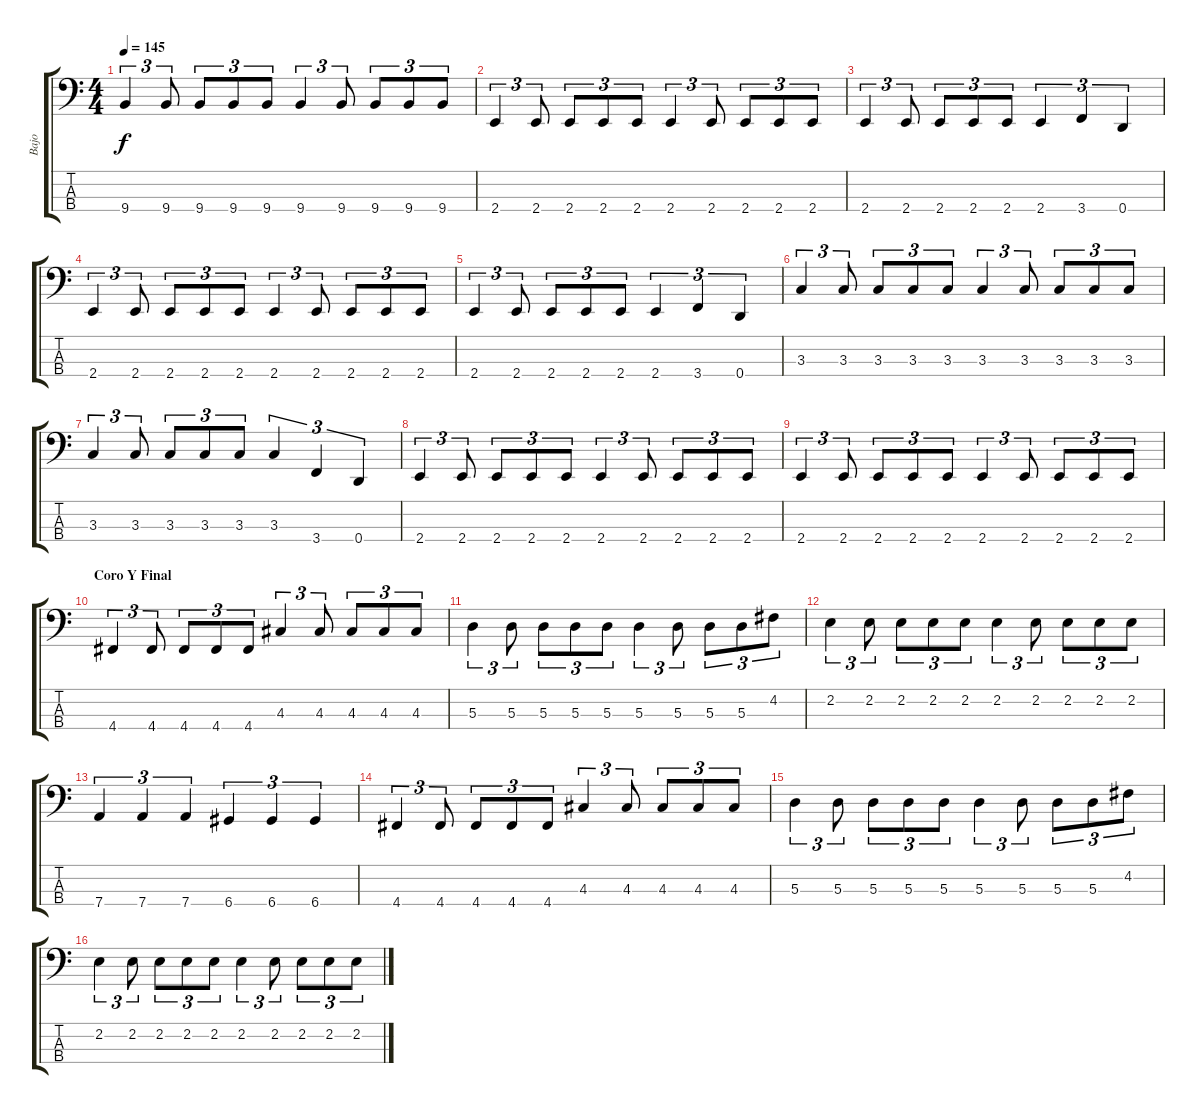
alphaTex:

\track ("Bajo" "Bajo") {instrument electricbassfinger}
\staff {score tabs}
\tuning (G2 D2 A1 D1) {hide}
\ts (4 4)
\tempo 145
\clef f4
\ks c
9.4.4{tu (3 2) dy f} 9.4.8{tu (3 2)} 9.4.8{tu (3 2)} 9.4.8{tu (3 2)} 9.4.8{tu (3 2)} 9.4.4{tu (3 2)} 9.4.8{tu (3 2)} 9.4.8{tu (3 2)} 9.4.8{tu (3 2)} 9.4.8{tu (3 2)} |
2.4.4{tu (3 2)} 2.4.8{tu (3 2)} 2.4.8{tu (3 2)} 2.4.8{tu (3 2)} 2.4.8{tu (3 2)} 2.4.4{tu (3 2)} 2.4.8{tu (3 2)} 2.4.8{tu (3 2)} 2.4.8{tu (3 2)} 2.4.8{tu (3 2)} |
2.4.4{tu (3 2)} 2.4.8{tu (3 2)} 2.4.8{tu (3 2)} 2.4.8{tu (3 2)} 2.4.8{tu (3 2)} 2.4.4{tu (3 2)} 3.4.4{tu (3 2)} 0.4.4{tu (3 2)} |
2.4.4{tu (3 2)} 2.4.8{tu (3 2)} 2.4.8{tu (3 2)} 2.4.8{tu (3 2)} 2.4.8{tu (3 2)} 2.4.4{tu (3 2)} 2.4.8{tu (3 2)} 2.4.8{tu (3 2)} 2.4.8{tu (3 2)} 2.4.8{tu (3 2)} |
2.4.4{tu (3 2)} 2.4.8{tu (3 2)} 2.4.8{tu (3 2)} 2.4.8{tu (3 2)} 2.4.8{tu (3 2)} 2.4.4{tu (3 2)} 3.4.4{tu (3 2)} 0.4.4{tu (3 2)} |
3.3.4{tu (3 2)} 3.3.8{tu (3 2)} 3.3.8{tu (3 2)} 3.3.8{tu (3 2)} 3.3.8{tu (3 2)} 3.3.4{tu (3 2)} 3.3.8{tu (3 2)} 3.3.8{tu (3 2)} 3.3.8{tu (3 2)} 3.3.8{tu (3 2)} |
3.3.4{tu (3 2)} 3.3.8{tu (3 2)} 3.3.8{tu (3 2)} 3.3.8{tu (3 2)} 3.3.8{tu (3 2)} 3.3.4{tu (3 2)} 3.4.4{tu (3 2)} 0.4.4{tu (3 2)} |
2.4.4{tu (3 2)} 2.4.8{tu (3 2)} 2.4.8{tu (3 2)} 2.4.8{tu (3 2)} 2.4.8{tu (3 2)} 2.4.4{tu (3 2)} 2.4.8{tu (3 2)} 2.4.8{tu (3 2)} 2.4.8{tu (3 2)} 2.4.8{tu (3 2)} |
2.4.4{tu (3 2)} 2.4.8{tu (3 2)} 2.4.8{tu (3 2)} 2.4.8{tu (3 2)} 2.4.8{tu (3 2)} 2.4.4{tu (3 2)} 2.4.8{tu (3 2)} 2.4.8{tu (3 2)} 2.4.8{tu (3 2)} 2.4.8{tu (3 2)} |
\section ("" "Coro Y Final")
4.4.4{tu (3 2)} 4.4.8{tu (3 2)} 4.4.8{tu (3 2)} 4.4.8{tu (3 2)} 4.4.8{tu (3 2)} 4.3.4{tu (3 2)} 4.3.8{tu (3 2)} 4.3.8{tu (3 2)} 4.3.8{tu (3 2)} 4.3.8{tu (3 2)} |
5.3.4{tu (3 2)} 5.3.8{tu (3 2)} 5.3.8{tu (3 2)} 5.3.8{tu (3 2)} 5.3.8{tu (3 2)} 5.3.4{tu (3 2)} 5.3.8{tu (3 2)} 5.3.8{tu (3 2)} 5.3.8{tu (3 2)} 4.2.8{tu (3 2)} |
2.2.4{tu (3 2)} 2.2.8{tu (3 2)} 2.2.8{tu (3 2)} 2.2.8{tu (3 2)} 2.2.8{tu (3 2)} 2.2.4{tu (3 2)} 2.2.8{tu (3 2)} 2.2.8{tu (3 2)} 2.2.8{tu (3 2)} 2.2.8{tu (3 2)} |
7.4.4{tu (3 2)} 7.4.4{tu (3 2)} 7.4.4{tu (3 2)} 6.4.4{tu (3 2)} 6.4.4{tu (3 2)} 6.4.4{tu (3 2)} |
4.4.4{tu (3 2)} 4.4.8{tu (3 2)} 4.4.8{tu (3 2)} 4.4.8{tu (3 2)} 4.4.8{tu (3 2)} 4.3.4{tu (3 2)} 4.3.8{tu (3 2)} 4.3.8{tu (3 2)} 4.3.8{tu (3 2)} 4.3.8{tu (3 2)} |
5.3.4{tu (3 2)} 5.3.8{tu (3 2)} 5.3.8{tu (3 2)} 5.3.8{tu (3 2)} 5.3.8{tu (3 2)} 5.3.4{tu (3 2)} 5.3.8{tu (3 2)} 5.3.8{tu (3 2)} 5.3.8{tu (3 2)} 4.2.8{tu (3 2)} |
2.2.4{tu (3 2)} 2.2.8{tu (3 2)} 2.2.8{tu (3 2)} 2.2.8{tu (3 2)} 2.2.8{tu (3 2)} 2.2.4{tu (3 2)} 2.2.8{tu (3 2)} 2.2.8{tu (3 2)} 2.2.8{tu (3 2)} 2.2.8{tu (3 2)}
